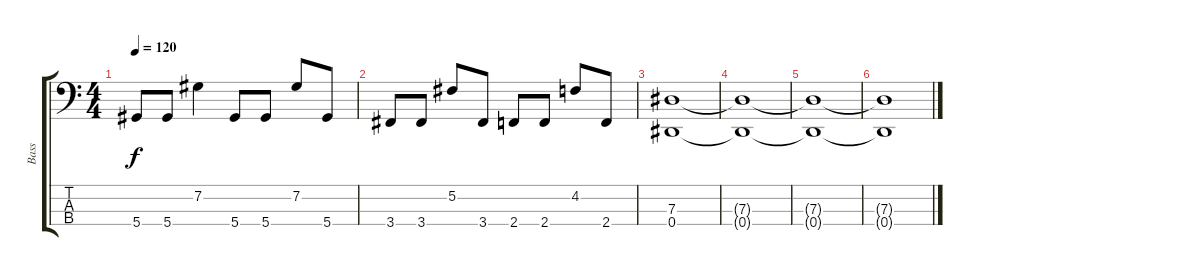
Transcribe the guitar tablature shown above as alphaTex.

\track ("Bass" "Bass") {instrument electricbassfinger}
\staff {score tabs}
\tuning (Gb2 Db2 Ab1 Eb1) {hide}
\ts (4 4)
\tempo 120
\clef f4
\ks c
5.4.8{dy f} 5.4.8 7.2.4 5.4.8 5.4.8 7.2.8 5.4.8 |
3.4.8 3.4.8 5.2.8 3.4.8 2.4.8 2.4.8 4.2.8 2.4.8 |
(7.3 0.4).1 |
(7.3{t} 0.4{t}).1 |
(7.3{t} 0.4{t}).1 |
(7.3{t} 0.4{t}).1
